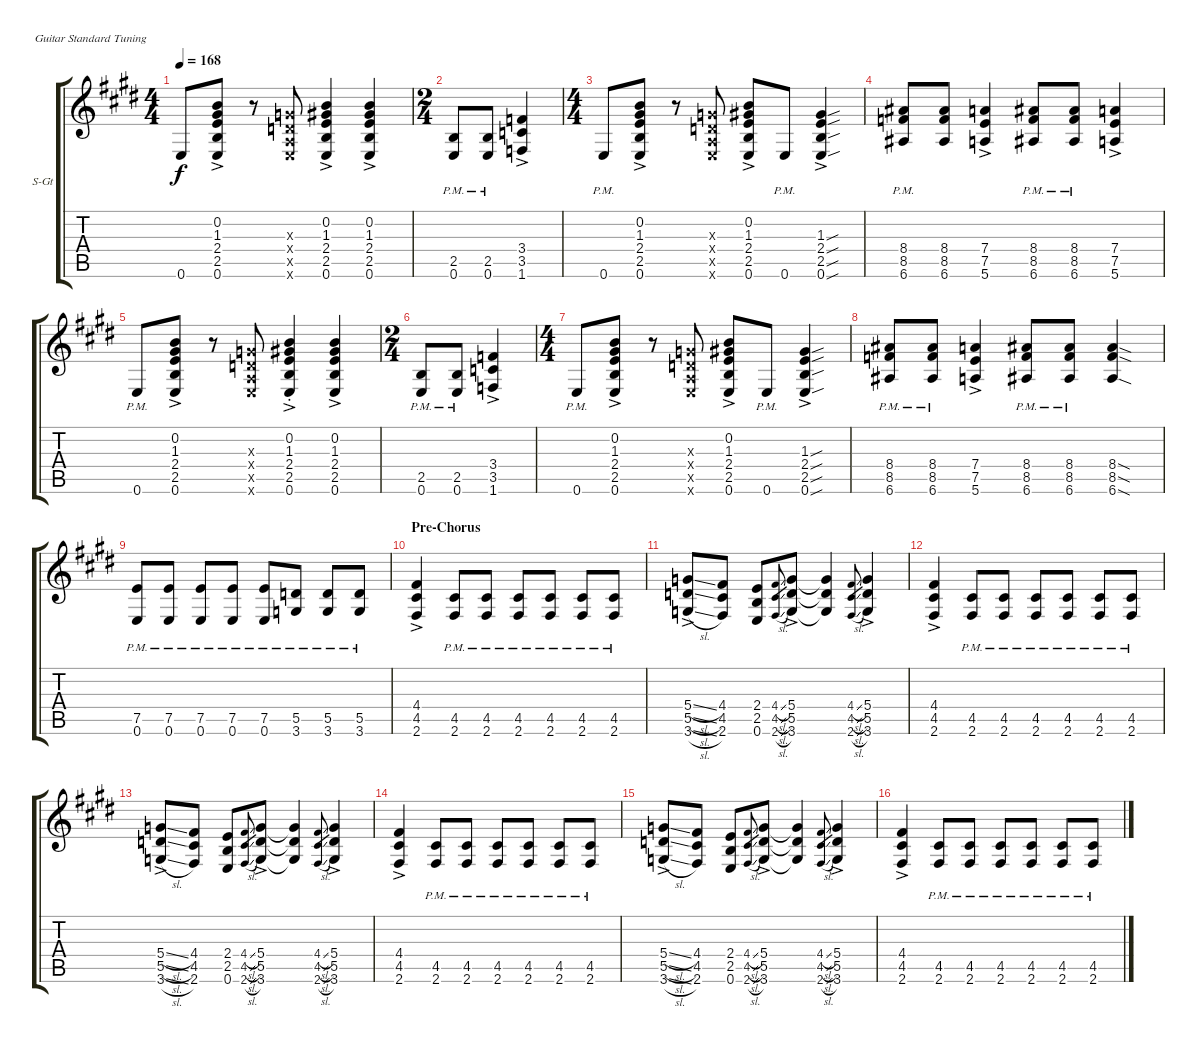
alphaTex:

\bracketExtendMode groupsimilarinstruments
\firstSystemTrackNameOrientation horizontal
\otherSystemsTrackNameOrientation horizontal
\track ("Guitar II" "S-Gt") {instrument acousticguitarsteel}
\staff {score tabs}
\tuning (E4 B3 G3 D3 A2 E2)
\ts (4 4)
\tempo 168
\clef g2
\scale
1.07818
\ks e
0.6.8{dy f} (2.4{ac} 2.5{ac} 0.6{ac} 1.3{ac} 0.2{ac}).8 r.8 (0.4{x} 0.5{x} 0.6{x} 0.3{x}).8 (2.4{ac} 2.5{ac} 0.6{ac} 0.2{ac} 1.3{ac}).4 (2.4{ac} 2.5{ac} 0.6{ac} 0.2{ac} 1.3{ac}).4 |
\ts (2 4)
\scale
0.921816 (0.6{pm} 2.5{pm}).8 (0.6{pm} 2.5{pm}).8 (3.4 3.5 1.6{ac}).4 |
\ts (4 4)
\scale
1.10845 0.6{pm}.8 (2.4 2.5 0.6{ac} 1.3 0.2).8 r.8 (0.4{x} 0.5{x} 0.6{x} 0.3{x}).8 (2.4{ac} 2.5{ac} 0.6{ac} 0.2{ac} 1.3{ac}).8 0.6{pm}.8 (0.6{sou ac} 2.5{sou} 2.4{sou} 1.3{sou}).4 |
\scale
0.891551 (8.5 6.6{pm} 8.4).8 (8.5 6.6 8.4).8 (7.4 7.5 5.6{ac}).4 (8.5{pm} 6.6{pm} 8.4{pm}).8 (8.5{pm} 6.6{pm} 8.4{pm}).8 (7.4 7.5{ac} 5.6).4 |
\scale
1.07818 0.6{pm}.8 (2.4 2.5 0.6{ac} 1.3 0.2).8 r.8 (0.4{x} 0.5{x} 0.6{x} 0.3{x}).8 (2.4 2.5 0.6 1.3 0.2{ac st}).4 (2.4 2.5{ac} 0.6 1.3 0.2).4 |
\ts (2 4)
\scale
0.921816 (0.6{pm} 2.5{pm}).8 (0.6{pm} 2.5{pm}).8 (3.4 3.5 1.6{ac}).4 |
\ts (4 4)
\scale
1.10845 0.6{pm}.8 (2.4 2.5 0.6 1.3 0.2{ac}).8 r.8 (0.4{x} 0.5{x} 0.6{x} 0.3{x}).8 (2.4 2.5 0.6{ac} 1.3 0.2).8 0.6{pm}.8 (2.4{sou} 2.5{sou} 0.6{sou ac} 1.3{sou}).4 |
\scale
0.891551 (8.5{pm} 6.6{pm} 8.4{pm}).8 (8.5{pm} 6.6{pm} 8.4{pm}).8 (7.4 7.5 5.6{ac}).4 (8.5{pm} 6.6{pm} 8.4{pm}).8 (8.5{pm} 6.6{pm} 8.4{pm}).8 (8.4{sod} 8.5{sod} 6.6{sod}).4 |
\scale
1.07818 (7.5{pm} 0.6{pm}).8 (7.5{pm} 0.6{pm}).8 (7.5{pm} 0.6{pm}).8 (7.5{pm} 0.6{pm}).8 (7.5{pm} 0.6{pm}).8 (5.5{pm} 3.6{pm}).8 (5.5{pm} 3.6{pm}).8 (5.5{pm} 3.6{pm}).8 |
\section ("" "Pre-Chorus")
\scale
0.921816 (4.4 4.5 2.6{ac}).4 (4.5{pm} 2.6{pm}).8 (4.5{pm} 2.6{pm}).8 (4.5{pm} 2.6{pm}).8 (4.5{pm} 2.6{pm}).8 (4.5{pm} 2.6{pm}).8 (4.5{pm} 2.6{pm}).8 |
\scale
1.07818 (5.4{sl} 5.5{sl} 3.6{sl ac}).8 (4.4 4.5 2.6).8 (2.5 0.6 2.4).8 (4.4{sl} 4.5{sl} 2.6{sl}).8{gr} (5.4 5.5 3.6{ac}).8 (5.4{t} 5.5{t} 3.6{t}).4 (4.4{sl} 4.5{sl} 2.6{sl}).8{gr} (5.4 5.5 3.6{ac}).4 |
\scale
0.921816 (4.4 4.5 2.6{ac}).4 (4.5{pm} 2.6{pm}).8 (4.5{pm} 2.6{pm}).8 (4.5{pm} 2.6{pm}).8 (4.5{pm} 2.6{pm}).8 (4.5{pm} 2.6{pm}).8 (4.5{pm} 2.6{pm}).8 |
\scale
1.07818 (5.4{sl} 5.5{sl} 3.6{sl ac}).8 (4.4 4.5 2.6).8 (2.5 0.6 2.4).8 (4.4{sl} 4.5{sl} 2.6{sl}).8{gr} (5.4 5.5 3.6{ac}).8 (5.4{t} 5.5{t} 3.6{t}).4 (4.4{sl} 4.5{sl} 2.6{sl}).8{gr} (5.4 5.5 3.6{ac}).4 |
\scale
0.921816 (4.4 4.5 2.6{ac}).4 (4.5{pm} 2.6{pm}).8 (4.5{pm} 2.6{pm}).8 (4.5{pm} 2.6{pm}).8 (4.5{pm} 2.6{pm}).8 (4.5{pm} 2.6{pm}).8 (4.5{pm} 2.6{pm}).8 |
\scale
1.07818 (5.4{sl} 5.5{sl} 3.6{sl ac}).8 (4.4 4.5 2.6).8 (2.5 0.6 2.4).8 (4.4{sl} 4.5{sl} 2.6{sl}).8{gr} (5.4 5.5 3.6{ac}).8 (5.4{t} 5.5{t} 3.6{t}).4 (4.4{sl} 4.5{sl} 2.6{sl}).8{gr} (5.4 5.5 3.6{ac}).4 |
\scale
0.921816 (4.4 4.5 2.6{ac}).4 (4.5{pm} 2.6{pm}).8 (4.5{pm} 2.6{pm}).8 (4.5{pm} 2.6{pm}).8 (4.5{pm} 2.6{pm}).8 (4.5{pm} 2.6{pm}).8 (4.5{pm} 2.6{pm}).8
